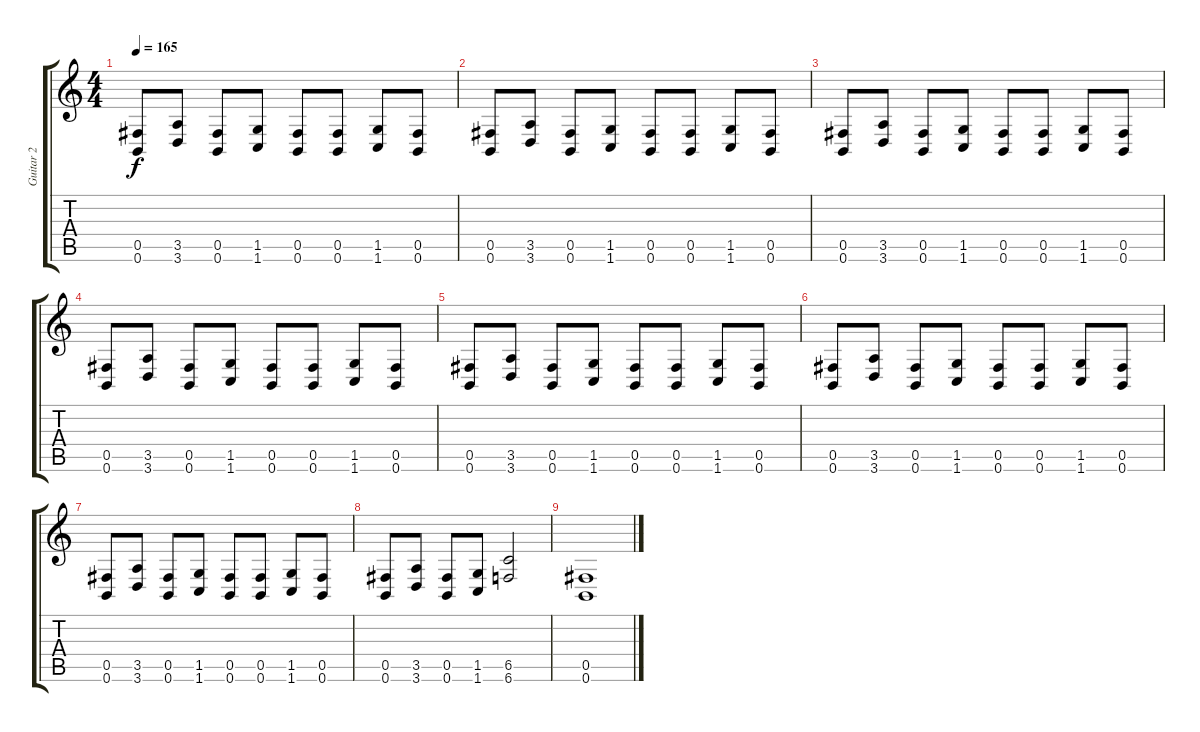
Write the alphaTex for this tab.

\track ("Guitar 2" "Guitar 2") {instrument distortionguitar}
\staff {score tabs}
\tuning (Db4 Ab3 E3 B2 Gb2 B1) {hide}
\ts (4 4)
\tempo 165
\clef g2
\ks c
(0.5 0.6).8{dy f} (3.5 3.6).8 (0.5 0.6).8 (1.5 1.6).8 (0.5 0.6).8 (0.5 0.6).8 (1.5 1.6).8 (0.5 0.6).8 |
(0.5 0.6).8 (3.5 3.6).8 (0.5 0.6).8 (1.5 1.6).8 (0.5 0.6).8 (0.5 0.6).8 (1.5 1.6).8 (0.5 0.6).8 |
(0.5 0.6).8 (3.5 3.6).8 (0.5 0.6).8 (1.5 1.6).8 (0.5 0.6).8 (0.5 0.6).8 (1.5 1.6).8 (0.5 0.6).8 |
(0.5 0.6).8 (3.5 3.6).8 (0.5 0.6).8 (1.5 1.6).8 (0.5 0.6).8 (0.5 0.6).8 (1.5 1.6).8 (0.5 0.6).8 |
(0.5 0.6).8 (3.5 3.6).8 (0.5 0.6).8 (1.5 1.6).8 (0.5 0.6).8 (0.5 0.6).8 (1.5 1.6).8 (0.5 0.6).8 |
(0.5 0.6).8 (3.5 3.6).8 (0.5 0.6).8 (1.5 1.6).8 (0.5 0.6).8 (0.5 0.6).8 (1.5 1.6).8 (0.5 0.6).8 |
(0.5 0.6).8 (3.5 3.6).8 (0.5 0.6).8 (1.5 1.6).8 (0.5 0.6).8 (0.5 0.6).8 (1.5 1.6).8 (0.5 0.6).8 |
(0.5 0.6).8 (3.5 3.6).8 (0.5 0.6).8 (1.5 1.6).8 (6.5 6.6).2 |
(0.5 0.6).1
